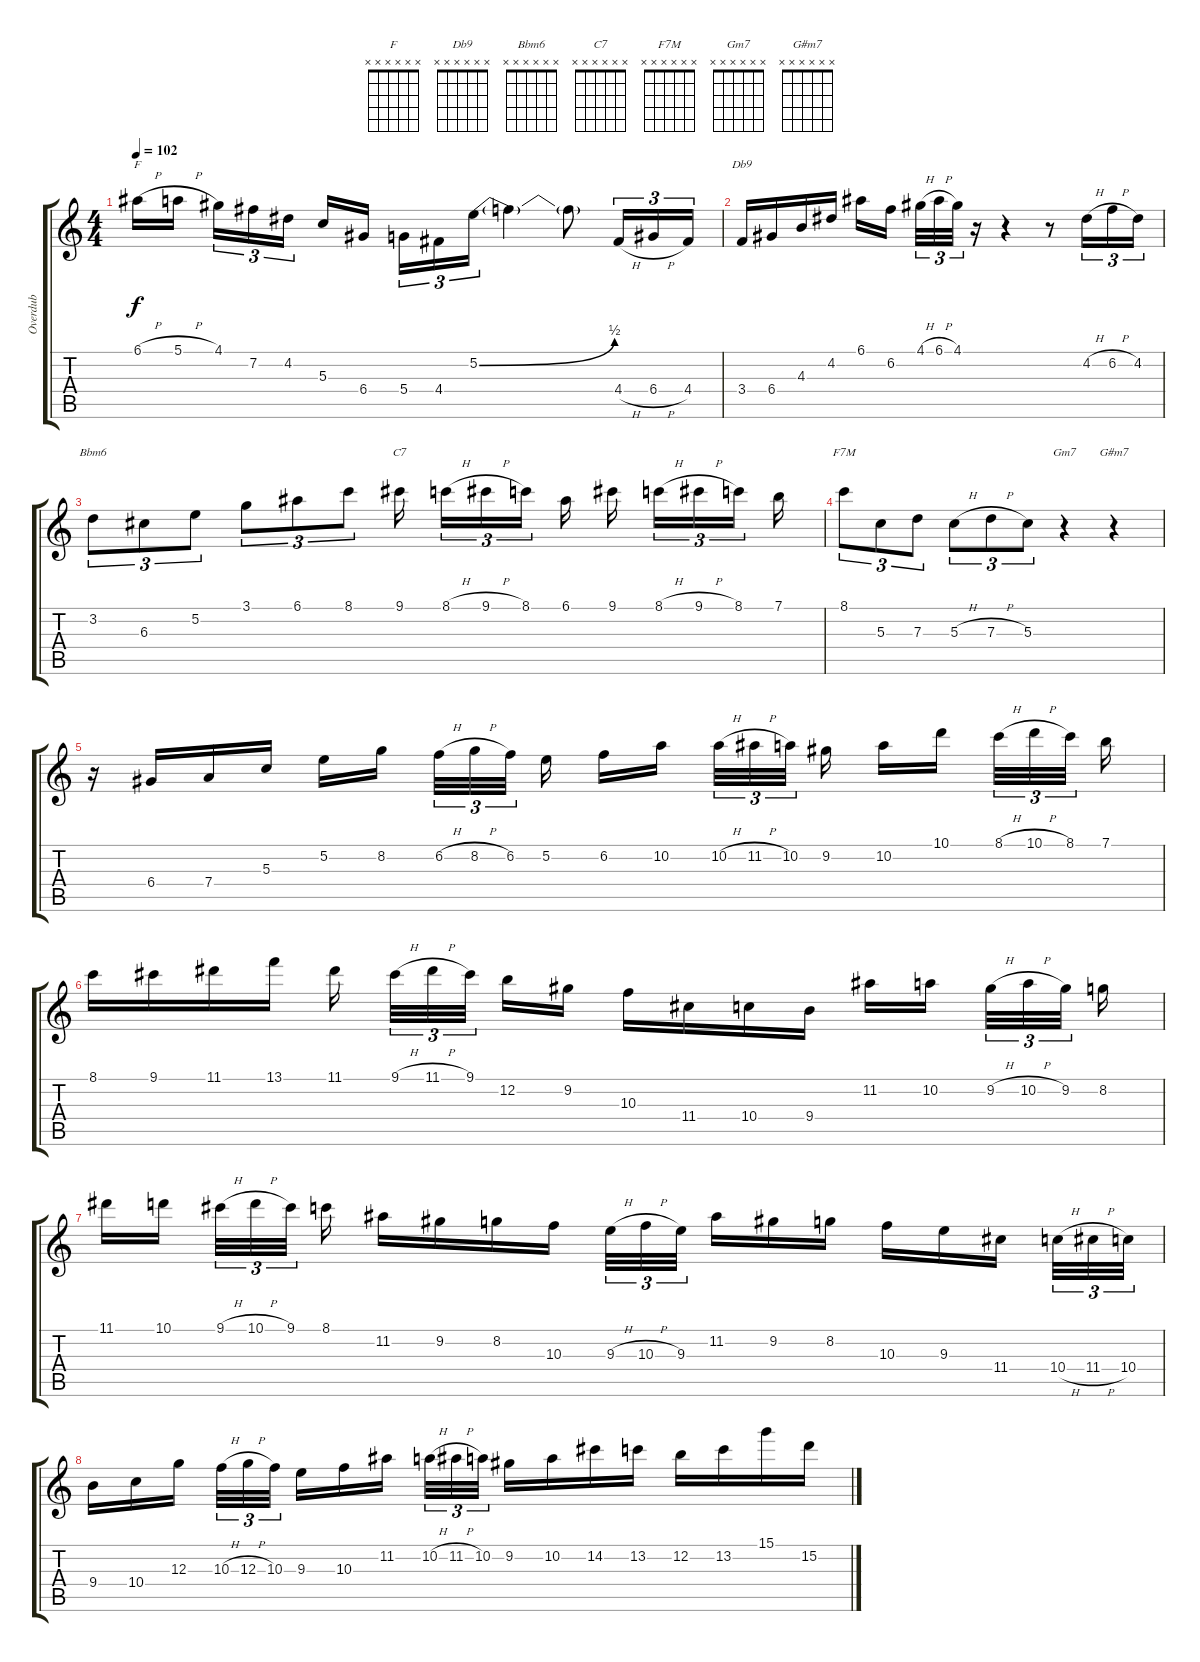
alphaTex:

\track ("Overdub" "Overdub") {instrument electricbasspick}
\staff {score tabs}
\tuning (E4 B3 G3 D3 A2 E2) {hide}
\chord ("F" x x x x x x) {firstfret 0}
\chord ("Db9" x x x x x x) {firstfret 0}
\chord ("Bbm6" x x x x x x) {firstfret 0}
\chord ("C7" x x x x x x) {firstfret 0}
\chord ("F7M" x x x x x x) {firstfret 0}
\chord ("Gm7" x x x x x x) {firstfret 0}
\chord ("G#m7" x x x x x x) {firstfret 0}
\ts (4 4)
\tempo 102
\clef g2
\ks c
6.1{h}.16{ch "F" dy f} 5.1{h}.16 4.1.16{tu (3 2)} 7.2.16{tu (3 2)} 4.2.16{tu (3 2)} 5.3.16 6.4.16 5.4.16{tu (3 2)} 4.4.16{tu (3 2)} 5.2{be (bend 0 0 60 2)}.16{tu (3 2)} 5.2{t}.4 5.2{t}.8 4.4{h}.16{tu (3 2)} 6.4{h}.16{tu (3 2)} 4.4.16{tu (3 2)} |
3.4.16{ch "Db9"} 6.4.16 4.3.16 4.2.16 6.1.16 6.2.16 4.1{h}.32{tu (3 2)} 6.1{h}.32{tu (3 2)} 4.1.32{tu (3 2)} r.16 r.4 r.8 4.2{h}.16{tu (3 2)} 6.2{h}.16{tu (3 2)} 4.2.16{tu (3 2)} |
3.2.8{tu (3 2) ch "Bbm6"} 6.3.8{tu (3 2)} 5.2.8{tu (3 2)} 3.1.8{tu (3 2)} 6.1.8{tu (3 2)} 8.1.8{tu (3 2)} 9.1.16{ch "C7"} 8.1{h}.16{tu (3 2)} 9.1{h}.16{tu (3 2)} 8.1.16{tu (3 2)} 6.1.16 9.1.16 8.1{h}.16{tu (3 2)} 9.1{h}.16{tu (3 2)} 8.1.16{tu (3 2)} 7.1.16 |
8.1.8{tu (3 2) ch "F7M"} 5.3.8{tu (3 2)} 7.3.8{tu (3 2)} 5.3{h}.8{tu (3 2)} 7.3{h}.8{tu (3 2)} 5.3.8{tu (3 2)} r.4{ch "Gm7"} r.4{ch "G#m7"} |
r.16 6.4.16 7.4.16 5.3.16 5.2.16 8.2.16 6.2{h}.32{tu (3 2)} 8.2{h}.32{tu (3 2)} 6.2.32{tu (3 2)} 5.2.16 6.2.16 10.2.16 10.2{h}.32{tu (3 2)} 11.2{h}.32{tu (3 2)} 10.2.32{tu (3 2)} 9.2.16 10.2.16 10.1.16 8.1{h}.32{tu (3 2)} 10.1{h}.32{tu (3 2)} 8.1.32{tu (3 2)} 7.1.16 |
8.1.16 9.1.16 11.1.16 13.1.16 11.1.16 9.1{h}.32{tu (3 2)} 11.1{h}.32{tu (3 2)} 9.1.32{tu (3 2)} 12.2.16 9.2.16 10.3.16 11.4.16 10.4.16 9.4.16 11.2.16 10.2.16 9.2{h}.32{tu (3 2)} 10.2{h}.32{tu (3 2)} 9.2.32{tu (3 2)} 8.2.16 |
11.1.16 10.1.16 9.1{h}.32{tu (3 2)} 10.1{h}.32{tu (3 2)} 9.1.32{tu (3 2)} 8.1.16 11.2.16 9.2.16 8.2.16 10.3.16 9.3{h}.32{tu (3 2)} 10.3{h}.32{tu (3 2)} 9.3.32{tu (3 2)} 11.2.16 9.2.16 8.2.16 10.3.16 9.3.16 11.4.16 10.4{h}.32{tu (3 2)} 11.4{h}.32{tu (3 2)} 10.4.32{tu (3 2)} |
9.4.16 10.4.16 12.3.16 10.3{h}.32{tu (3 2)} 12.3{h}.32{tu (3 2)} 10.3.32{tu (3 2)} 9.3.16 10.3.16 11.2.16 10.2{h}.32{tu (3 2)} 11.2{h}.32{tu (3 2)} 10.2.32{tu (3 2)} 9.2.16 10.2.16 14.2.16 13.2.16 12.2.16 13.2.16 15.1.16 15.2.16
